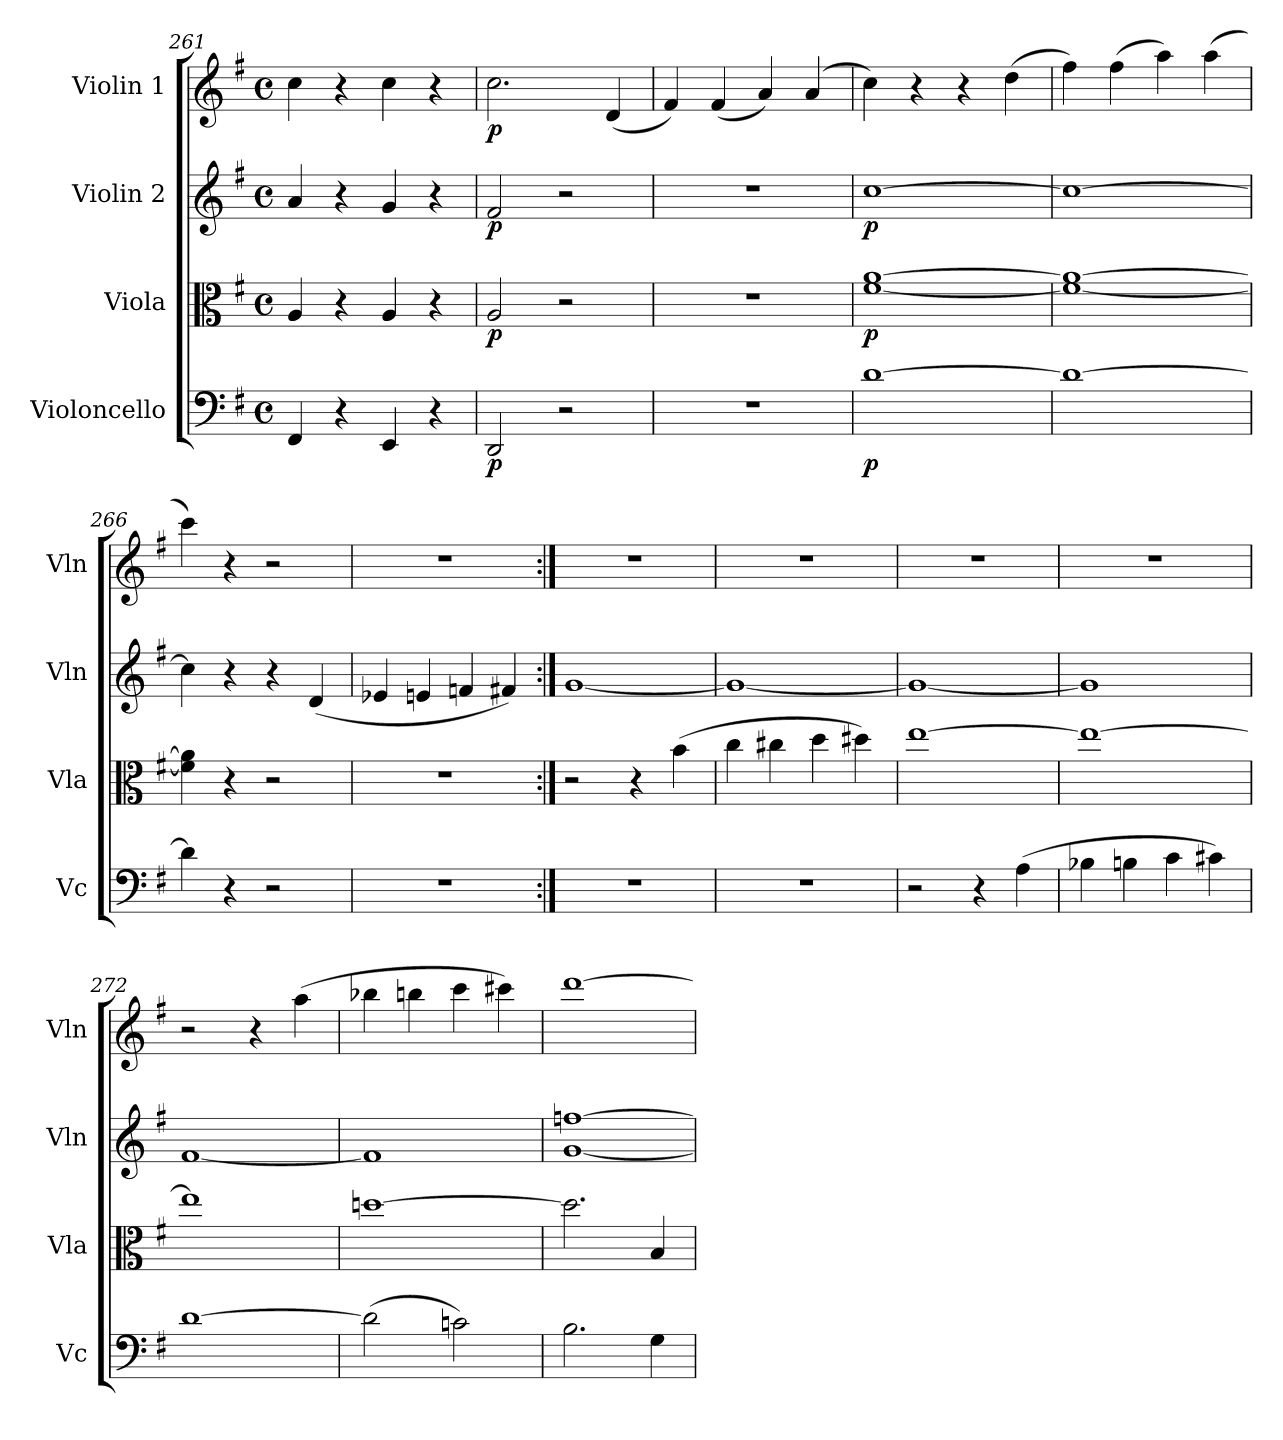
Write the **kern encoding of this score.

**kern	**dynam	**kern	**dynam	**kern	**dynam	**kern	**dynam
*part4	*part4	*part3	*part3	*part2	*part2	*part1	*part1
*staff4	*staff4	*staff3	*staff3	*staff2	*staff2	*staff1	*staff1
*I"Violoncello	*	*I"Viola	*	*I"Violin 2	*	*I"Violin 1	*
*I'Vc	*	*I'Vla	*	*I'Vln	*	*I'Vln	*
*clefF4	*	*clefC3	*	*clefG2	*	*clefG2	*
*k[f#]	*	*k[f#]	*	*k[f#]	*	*k[f#]	*
*M4/4	*	*M4/4	*	*M4/4	*	*M4/4	*
*met(c)	*	*met(c)	*	*met(c)	*	*met(c)	*
=261	=261	=261	=261	=261	=261	=261	=261
4FF#/	.	4A/	.	4a/	.	4cc\	.
4r	.	4r	.	4r	.	4r	.
4EE/	.	4A/	.	4g/	.	4cc\	.
4r	.	4r	.	4r	.	4r	.
=262	=262	=262	=262	=262	=262	=262	=262
!	!LO:DY:b	!	!LO:DY:b	!	!LO:DY:b	!	!LO:DY:b
2DD/	p	2A/	p	2f#/	p	2.cc\	p
2r	.	2r	.	2r	.	.	.
.	.	.	.	.	.	(4d/	.
=263	=263	=263	=263	=263	=263	=263	=263
1r	.	1r	.	1r	.	4f#/)	.
.	.	.	.	.	.	(4f#/	.
.	.	.	.	.	.	4a/)	.
.	.	.	.	.	.	(>4a/	.
!!LO:LB:g=z
=264	=264	=264	=264	=264	=264	=264	=264
!	!LO:DY:b	!	!LO:DY:b	!	!LO:DY:b	!	!
[1d	p	[1f# [1a	p	[1cc	p	4cc\)	.
.	.	.	.	.	.	4r	.
.	.	.	.	.	.	4r	.
.	.	.	.	.	.	(4dd\	.
=265	=265	=265	=265	=265	=265	=265	=265
1d_	.	1f#_ 1a_	.	1cc_	.	4ff#\)	.
.	.	.	.	.	.	(4ff#\	.
.	.	.	.	.	.	4aa\)	.
.	.	.	.	.	.	(4aa\	.
=266	=266	=266	=266	=266	=266	=266	=266
4d\]	.	4f#\] 4a\]	.	4cc\]	.	4ccc\)	.
4r	.	4r	.	4r	.	4r	.
2r	.	2r	.	4r	.	2r	.
.	.	.	.	(4d/	.	.	.
=267	=267	=267	=267	=267	=267	=267	=267
1r	.	1r	.	4e-X/	.	1r	.
.	.	.	.	4en/	.	.	.
.	.	.	.	4fn/	.	.	.
.	.	.	.	4f#X/)	.	.	.
=268:|!	=268:|!	=268:|!	=268:|!	=268:|!	=268:|!	=268:|!	=268:|!
1r	.	2r	.	[1g	.	1r	.
.	.	4r	.	.	.	.	.
.	.	(4b\	.	.	.	.	.
=269	=269	=269	=269	=269	=269	=269	=269
1r	.	4cc\	.	1g_	.	1r	.
.	.	4cc#X\	.	.	.	.	.
.	.	4dd\	.	.	.	.	.
.	.	4dd#X\)	.	.	.	.	.
=270	=270	=270	=270	=270	=270	=270	=270
2r	.	[1ee	.	1g_	.	1r	.
4r	.	.	.	.	.	.	.
(4A\	.	.	.	.	.	.	.
=271	=271	=271	=271	=271	=271	=271	=271
4B-X\	.	1ee_	.	1g]	.	1r	.
4Bn\	.	.	.	.	.	.	.
4c\	.	.	.	.	.	.	.
4c#X\)	.	.	.	.	.	.	.
=272	=272	=272	=272	=272	=272	=272	=272
[1d	.	1ee]	.	[1f#	.	2r	.
.	.	.	.	.	.	4r	.
.	.	.	.	.	.	(4aa\	.
=273	=273	=273	=273	=273	=273	=273	=273
(2d\]	.	[1ddn	.	1f#]	.	4bb-X\	.
.	.	.	.	.	.	4bbn\	.
2cn\)	.	.	.	.	.	4ccc\	.
.	.	.	.	.	.	4ccc#X\)	.
=274	=274	=274	=274	=274	=274	=274	=274
2.B\	.	2.dd\]	.	[1g [1ffn	.	[1ddd	.
4G\	.	4B/	.	.	.	.	.
=	=	=	=	=	=	=	=
*-	*-	*-	*-	*-	*-	*-	*-
